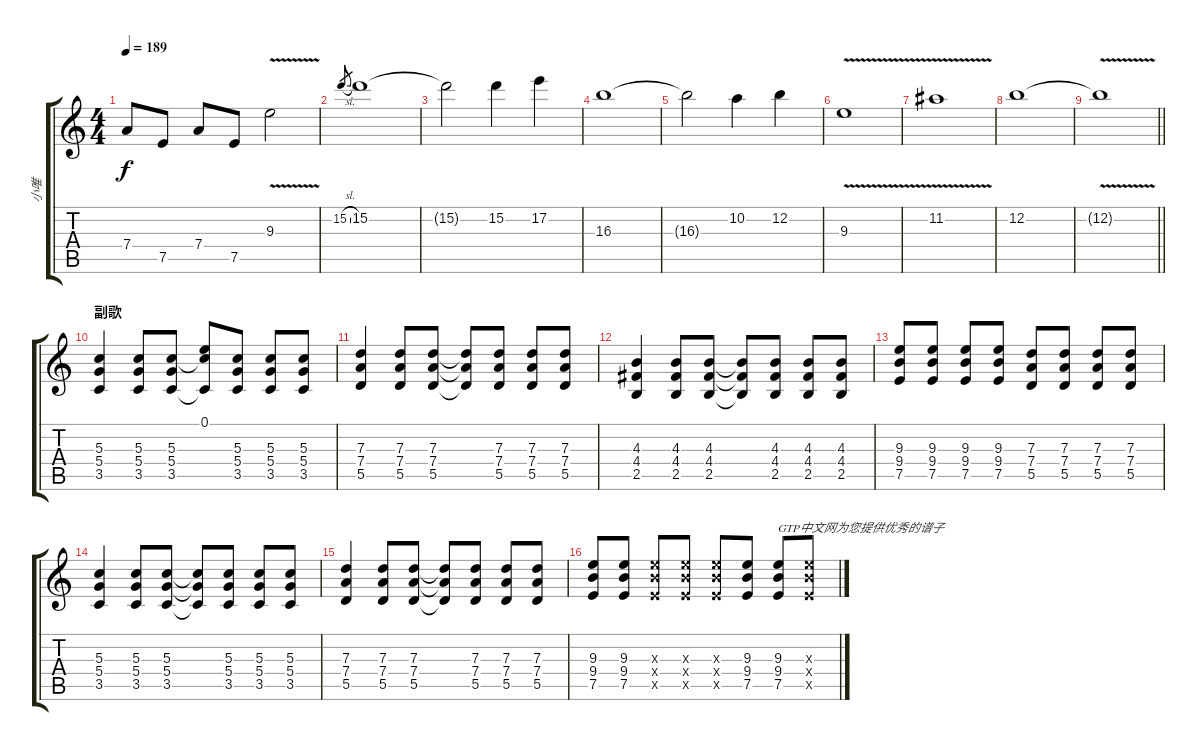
\track ("小唯" "小唯") {instrument overdrivenguitar}
\staff {score tabs}
\tuning (E4 B3 G3 D3 A2 E2) {hide}
\ts (4 4)
\tempo 189
\clef g2
\ks c
7.4{t}.8{dy f} 7.5.8 7.4.8 7.5.8 9.3{v}.2 |
15.2{sl}.8{gr} 15.2.1 |
15.2{t}.2 15.2.4 17.2.4 |
16.3.1 |
16.3{t}.2 10.2.4 12.2.4 |
9.3{v}.1 |
11.2{v}.1 |
12.2.1 |
\barLineRight lightlight
12.2{v t}.1 |
\section ("" "副歌")
(5.3 5.4 3.5).4 (5.3 5.4 3.5).8 (5.3 5.4 3.5).8 (0.1 5.3{t} 3.5{t}).8 (5.3 5.4 3.5).8 (5.3 5.4 3.5).8 (5.3 5.4 3.5).8 |
(7.3 7.4 5.5).4 (7.3 7.4 5.5).8 (7.3 7.4 5.5).8 (7.3{t} 7.4{t} 5.5{t}).8 (7.3 7.4 5.5).8 (7.3 7.4 5.5).8 (7.3 7.4 5.5).8 |
(4.3 4.4 2.5).4 (4.3 4.4 2.5).8 (4.3 4.4 2.5).8 (4.3{t} 4.4{t} 2.5{t}).8 (4.3 4.4 2.5).8 (4.3 4.4 2.5).8 (4.3 4.4 2.5).8 |
(9.3 9.4 7.5).8 (9.3 9.4 7.5).8 (9.3 9.4 7.5).8 (9.3 9.4 7.5).8 (7.3 7.4 5.5).8 (7.3 7.4 5.5).8 (7.3 7.4 5.5).8 (7.3 7.4 5.5).8 |
(5.3 5.4 3.5).4 (5.3 5.4 3.5).8 (5.3 5.4 3.5).8 (5.3{t} 5.4{t} 3.5{t}).8 (5.3 5.4 3.5).8 (5.3 5.4 3.5).8 (5.3 5.4 3.5).8 |
(7.3 7.4 5.5).4 (7.3 7.4 5.5).8 (7.3 7.4 5.5).8 (7.3{t} 7.4{t} 5.5{t}).8 (7.3 7.4 5.5).8 (7.3 7.4 5.5).8 (7.3 7.4 5.5).8 |
(9.3 9.4 7.5).8{beam Up} (9.3 9.4 7.5).8{beam Up} (9.3{x} 9.4{x} 7.5{x}).8{beam Up} (9.3{x} 9.4{x} 7.5{x}).8{beam Up} (9.3{x} 9.4{x} 7.5{x}).8{beam Up} (9.3 9.4 7.5).8{beam Up} (9.3 9.4 7.5).8{txt "GTP中文网为您提供优秀的谱子" beam Up} (9.3{x} 9.4{x} 7.5{x}).8{beam Up}
